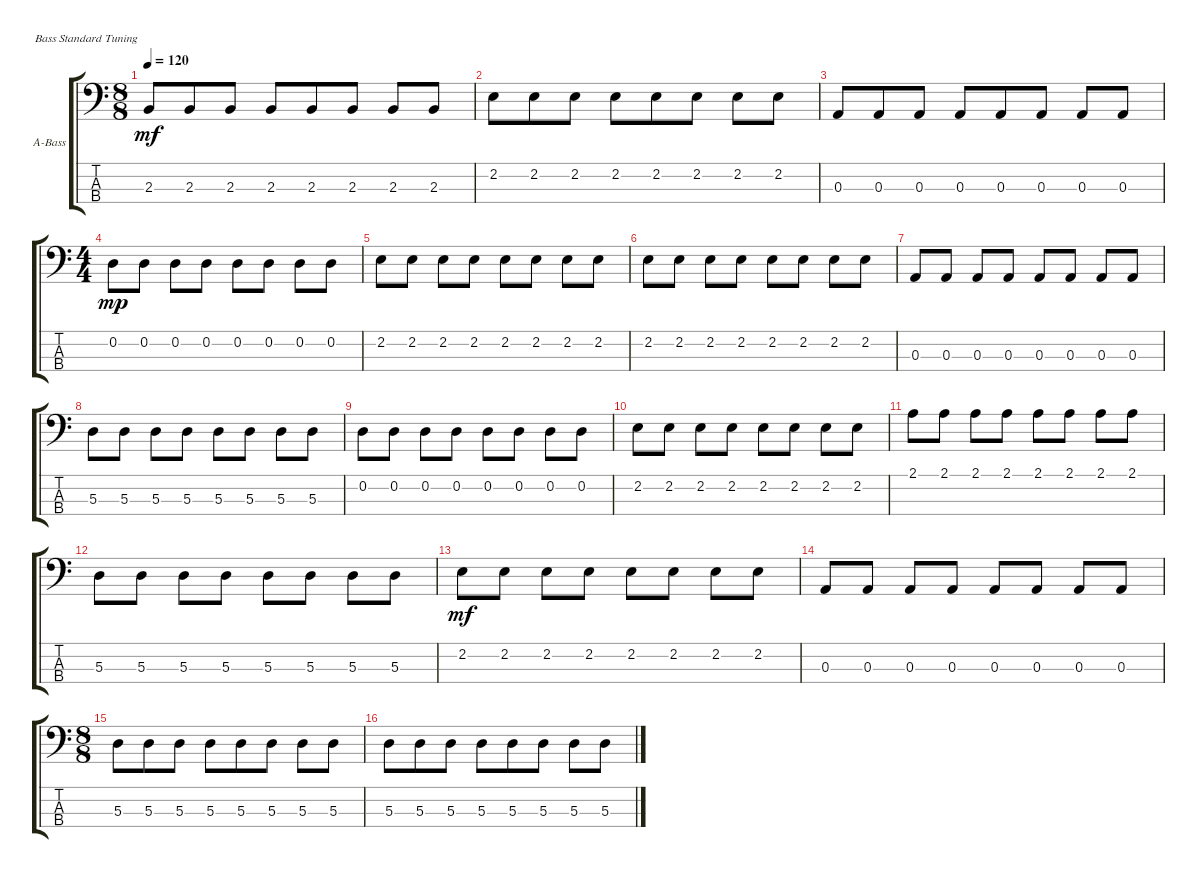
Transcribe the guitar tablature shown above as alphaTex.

\defaultSystemsLayout 4
\bracketExtendMode groupsimilarinstruments
\firstSystemTrackNameOrientation horizontal
\otherSystemsTrackNameOrientation horizontal
\track ("Acoustic Bass" "A-Bass") {instrument acousticbass}
\staff {score tabs}
\tuning (G2 D2 A1 E1)
\ts (8 8)
\tempo 120
\clef f4
\scale
0.257261
\ks c
2.3.8{dy mf} 2.3.8 2.3.8 2.3.8 2.3.8 2.3.8 2.3.8 2.3.8 |
\scale
0.257261 2.2.8 2.2.8 2.2.8 2.2.8 2.2.8 2.2.8 2.2.8 2.2.8 |
\scale
0.257261 0.3.8 0.3.8 0.3.8 0.3.8 0.3.8 0.3.8 0.3.8 0.3.8 |
\ts (4 4)
\scale
0.485477 0.2.8{dy mp} 0.2.8 0.2.8 0.2.8 0.2.8 0.2.8 0.2.8 0.2.8 |
\scale
0.257261 2.2.8 2.2.8 2.2.8 2.2.8 2.2.8 2.2.8 2.2.8 2.2.8 |
\scale
0.39527 2.2.8 2.2.8 2.2.8 2.2.8 2.2.8 2.2.8 2.2.8 2.2.8 |
\scale
0.209459 0.3.8 0.3.8 0.3.8 0.3.8 0.3.8 0.3.8 0.3.8 0.3.8 |
\scale
0.39527 5.3.8 5.3.8 5.3.8 5.3.8 5.3.8 5.3.8 5.3.8 5.3.8 |
\scale
0.485477 0.2.8 0.2.8 0.2.8 0.2.8 0.2.8 0.2.8 0.2.8 0.2.8 |
\scale
0.257261 2.2.8 2.2.8 2.2.8 2.2.8 2.2.8 2.2.8 2.2.8 2.2.8 |
\scale
0.257261 2.1.8 2.1.8 2.1.8 2.1.8 2.1.8 2.1.8 2.1.8 2.1.8 |
\scale
0.462451 5.3.8 5.3.8 5.3.8 5.3.8 5.3.8 5.3.8 5.3.8 5.3.8 |
\scale
0.245059 2.2.8{dy mf} 2.2.8 2.2.8 2.2.8 2.2.8 2.2.8 2.2.8 2.2.8 |
\scale
0.322917 0.3.8 0.3.8 0.3.8 0.3.8 0.3.8 0.3.8 0.3.8 0.3.8 |
\ts (8 8)
\scale
0.354167 5.3.8 5.3.8 5.3.8 5.3.8 5.3.8 5.3.8 5.3.8 5.3.8 |
5.3.8 5.3.8 5.3.8 5.3.8 5.3.8 5.3.8 5.3.8 5.3.8
